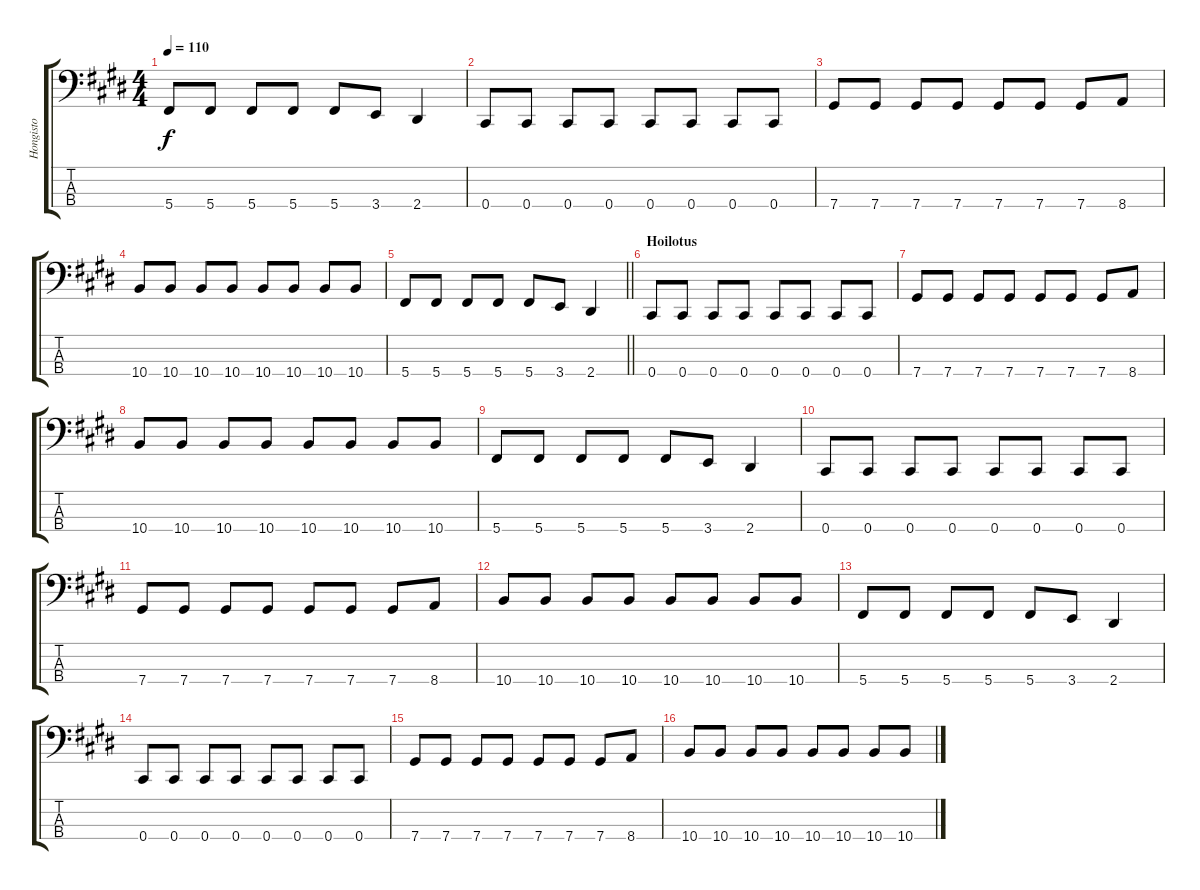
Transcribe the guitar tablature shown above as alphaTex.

\track ("Hongisto" "Hongisto") {instrument electricbasspick}
\staff {score tabs}
\tuning (Gb2 Db2 Ab1 Db1) {hide}
\ts (4 4)
\tempo 110
\clef f4
\ks c#minor
5.4.8{dy f} 5.4.8 5.4.8 5.4.8 5.4.8 3.4.8 2.4.4 |
0.4.8 0.4.8 0.4.8 0.4.8 0.4.8 0.4.8 0.4.8 0.4.8 |
7.4.8 7.4.8 7.4.8 7.4.8 7.4.8 7.4.8 7.4.8 8.4.8 |
10.4.8 10.4.8 10.4.8 10.4.8 10.4.8 10.4.8 10.4.8 10.4.8 |
\barLineRight lightlight
5.4.8 5.4.8 5.4.8 5.4.8 5.4.8 3.4.8 2.4.4 |
\section ("" "Hoilotus")
0.4.8 0.4.8 0.4.8 0.4.8 0.4.8 0.4.8 0.4.8 0.4.8 |
7.4.8 7.4.8 7.4.8 7.4.8 7.4.8 7.4.8 7.4.8 8.4.8 |
10.4.8 10.4.8 10.4.8 10.4.8 10.4.8 10.4.8 10.4.8 10.4.8 |
5.4.8 5.4.8 5.4.8 5.4.8 5.4.8 3.4.8 2.4.4 |
0.4.8 0.4.8 0.4.8 0.4.8 0.4.8 0.4.8 0.4.8 0.4.8 |
7.4.8 7.4.8 7.4.8 7.4.8 7.4.8 7.4.8 7.4.8 8.4.8 |
10.4.8 10.4.8 10.4.8 10.4.8 10.4.8 10.4.8 10.4.8 10.4.8 |
5.4.8 5.4.8 5.4.8 5.4.8 5.4.8 3.4.8 2.4.4 |
0.4.8 0.4.8 0.4.8 0.4.8 0.4.8 0.4.8 0.4.8 0.4.8 |
7.4.8 7.4.8 7.4.8 7.4.8 7.4.8 7.4.8 7.4.8 8.4.8 |
10.4.8 10.4.8 10.4.8 10.4.8 10.4.8 10.4.8 10.4.8 10.4.8
